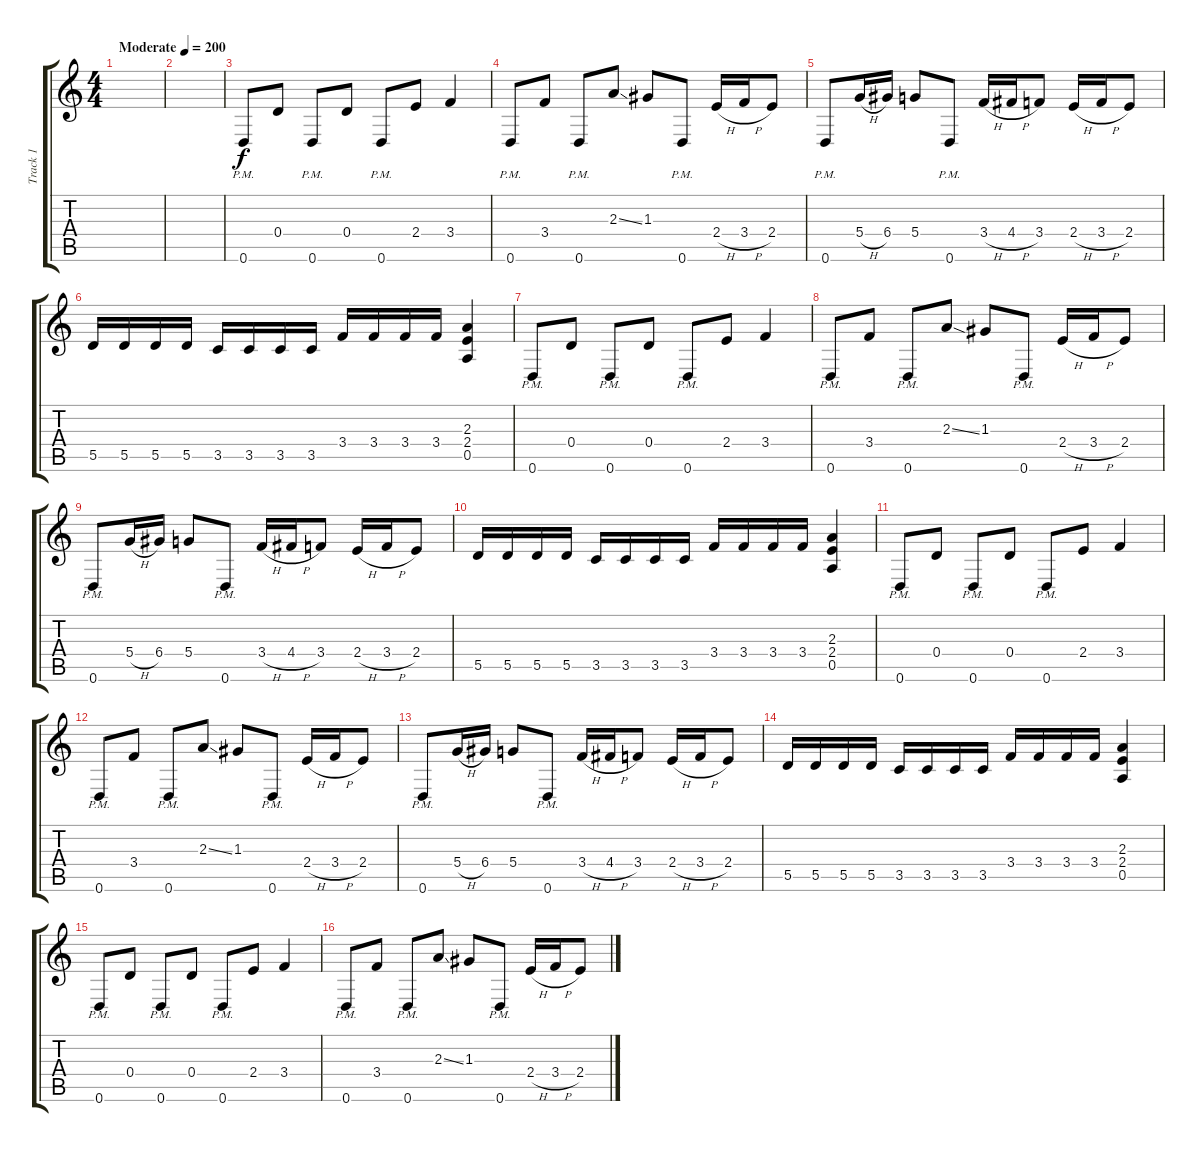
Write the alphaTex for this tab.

\track ("Track 1" "Track 1") {instrument distortionguitar}
\staff {score tabs}
\tuning (E4 B3 G3 D3 A2 D2) {hide}
\ts (4 4)
\tempo (200 "Moderate")
\clef g2
\ks c
|
|
0.6{pm}.8 0.4.8 0.6{pm}.8 0.4.8 0.6{pm}.8 2.4.8 3.4.4 |
0.6{pm}.8 3.4.8 0.6{pm}.8 2.3{ss}.8 1.3.8 0.6{pm}.8 2.4{h}.16 3.4{h}.16 2.4.8 |
0.6{pm}.8 5.4{h}.16 6.4.16 5.4.8 0.6{pm}.8 3.4{h}.16 4.4{h}.16 3.4.8 2.4{h}.16 3.4{h}.16 2.4.8 |
5.5.16 5.5.16 5.5.16 5.5.16 3.5.16 3.5.16 3.5.16 3.5.16 3.4.16 3.4.16 3.4.16 3.4.16 (2.3 2.4 0.5).4 |
0.6{pm}.8 0.4.8 0.6{pm}.8 0.4.8 0.6{pm}.8 2.4.8 3.4.4 |
0.6{pm}.8 3.4.8 0.6{pm}.8 2.3{ss}.8 1.3.8 0.6{pm}.8 2.4{h}.16 3.4{h}.16 2.4.8 |
0.6{pm}.8 5.4{h}.16 6.4.16 5.4.8 0.6{pm}.8 3.4{h}.16 4.4{h}.16 3.4.8 2.4{h}.16 3.4{h}.16 2.4.8 |
5.5.16 5.5.16 5.5.16 5.5.16 3.5.16 3.5.16 3.5.16 3.5.16 3.4.16 3.4.16 3.4.16 3.4.16 (2.3 2.4 0.5).4 |
0.6{pm}.8 0.4.8 0.6{pm}.8 0.4.8 0.6{pm}.8 2.4.8 3.4.4 |
0.6{pm}.8 3.4.8 0.6{pm}.8 2.3{ss}.8 1.3.8 0.6{pm}.8 2.4{h}.16 3.4{h}.16 2.4.8 |
0.6{pm}.8 5.4{h}.16 6.4.16 5.4.8 0.6{pm}.8 3.4{h}.16 4.4{h}.16 3.4.8 2.4{h}.16 3.4{h}.16 2.4.8 |
5.5.16 5.5.16 5.5.16 5.5.16 3.5.16 3.5.16 3.5.16 3.5.16 3.4.16 3.4.16 3.4.16 3.4.16 (2.3 2.4 0.5).4 |
0.6{pm}.8 0.4.8 0.6{pm}.8 0.4.8 0.6{pm}.8 2.4.8 3.4.4 |
0.6{pm}.8 3.4.8 0.6{pm}.8 2.3{ss}.8 1.3.8 0.6{pm}.8 2.4{h}.16 3.4{h}.16 2.4.8
